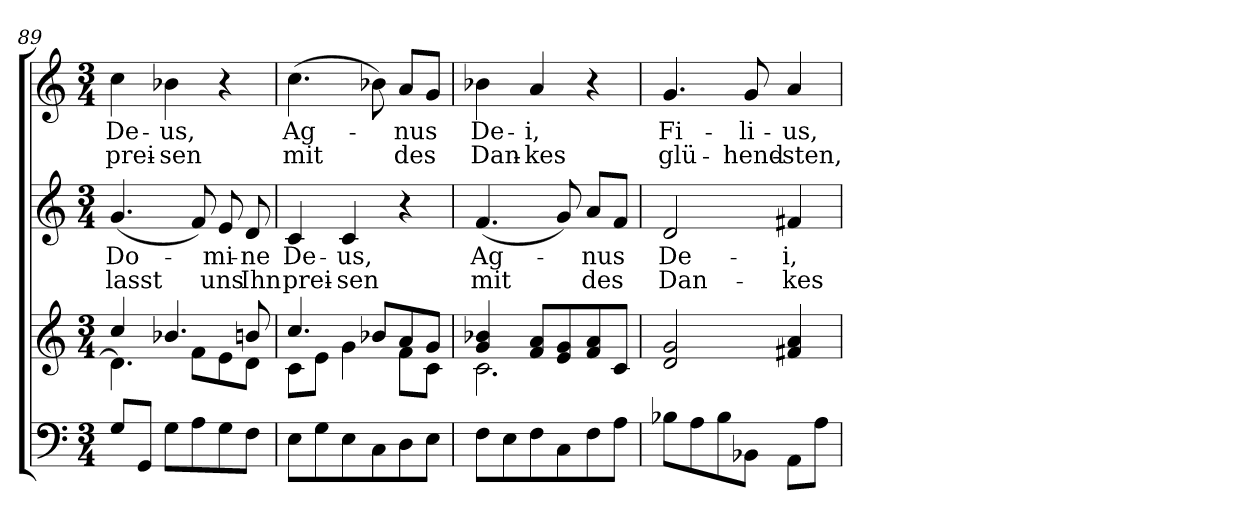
**kern	**kern	**kern	**text	**text	**kern	**text	**text
*part3	*part3	*part2	*part2	*part2	*part1	*part1	*part1
*staff4	*staff3	*staff2	*staff2	*staff2	*staff1	*staff1	*staff1
*clefF4	*clefG2	*clefG2	*	*	*clefG2	*	*
*k[]	*k[]	*k[]	*	*	*k[]	*	*
*C:	*C:	*C:	*	*	*C:	*	*
*M3/4	*M3/4	*M3/4	*	*	*M3/4	*	*
=89	=89	=89	=89	=89	=89	=89	=89
*	*^	*	*	*	*	*	*
!	!	!	!	!LO:LY:b	!LO:LY:b	!	!LO:LY:b	!LO:LY:b
8G/L	4cc/	4.d\]	(<4.g/	Do-	lasst	4cc\	De-	prei-
8GG/J	.	.	.	.	.	.	.	.
!	!	!	!	!	!	!	!LO:LY:b	!LO:LY:b
8G\L	4.b-X/	.	.	.	.	4b-X\	-us,	-sen
8A\	.	8f\L	8f/)	.	.	.	.	.
!	!	!	!	!LO:LY:b	!LO:LY:b	!	!	!
8G\	.	8e\	8e/	-mi-	uns	4r	.	.
!	!	!	!	!LO:LY:b	!LO:LY:b	!	!	!
8F\J	8bn/	8d\J	8d/	-ne	Ihn	.	.	.
!!LO:PB:g=z
=90	=90	=90	=90	=90	=90	=90	=90	=90
!	!	!	!	!LO:LY:b	!LO:LY:b	!	!LO:LY:b	!LO:LY:b
8E\L	4.cc/	8c\L	4c/	De-	prei-	(>4.cc\	Ag-	mit
8G\	.	8e\J	.	.	.	.	.	.
!	!	!	!	!LO:LY:b	!LO:LY:b	!	!	!
8E\	.	4g\	4c/	-us,	-sen	.	.	.
8C\	8b-X/L	.	.	.	.	8b-X\)	.	.
!	!	!	!	!	!	!	!LO:LY:b	!LO:LY:b
8D\	8a/	8f\L	4r	.	.	8a/L	-nus	des
8E\J	8g/J	8c\J	.	.	.	8g/J	.	.
=91	=91	=91	=91	=91	=91	=91	=91	=91
!	!	!	!	!LO:LY:b	!LO:LY:b	!	!LO:LY:b	!LO:LY:b
8F\L	4g/ 4b-X/	2.c\	(<4.f/	Ag-	mit	4b-X\	De-	Dan-
8E\	.	.	.	.	.	.	.	.
!	!	!	!	!	!	!	!LO:LY:b	!LO:LY:b
8F\	8f/ 8a/L	.	.	.	.	4a/	-i,	-kes
8C\	8e/ 8g/	.	8g/)	.	.	.	.	.
!	!	!	!	!LO:LY:b	!LO:LY:b	!	!	!
8F\	8f/ 8a/	.	8a/L	-nus	des	4r	.	.
8A\J	8c/J	.	8f/J	.	.	.	.	.
*	*v	*v	*	*	*	*	*	*
=92	=92	=92	=92	=92	=92	=92	=92
!	!	!	!LO:LY:b	!LO:LY:b	!	!LO:LY:b	!LO:LY:b
8B-X\L	2d/ 2g/	2d/	De-	Dan-	4.g/	Fi-	glü-
8A\	.	.	.	.	.	.	.
8B-\	.	.	.	.	.	.	.
!	!	!	!	!	!	!LO:LY:b	!LO:LY:b
8BB-X\J	.	.	.	.	8g/	-li-	-hend-
!	!	!	!LO:LY:b	!LO:LY:b	!	!LO:LY:b	!LO:LY:b
8AA\L	4f#X/ 4a/	4f#X/	-i,	-kes	4a/	-us,	-sten,
8A\J	.	.	.	.	.	.	.
=	=	=	=	=	=	=	=
*-	*-	*-	*-	*-	*-	*-	*-
